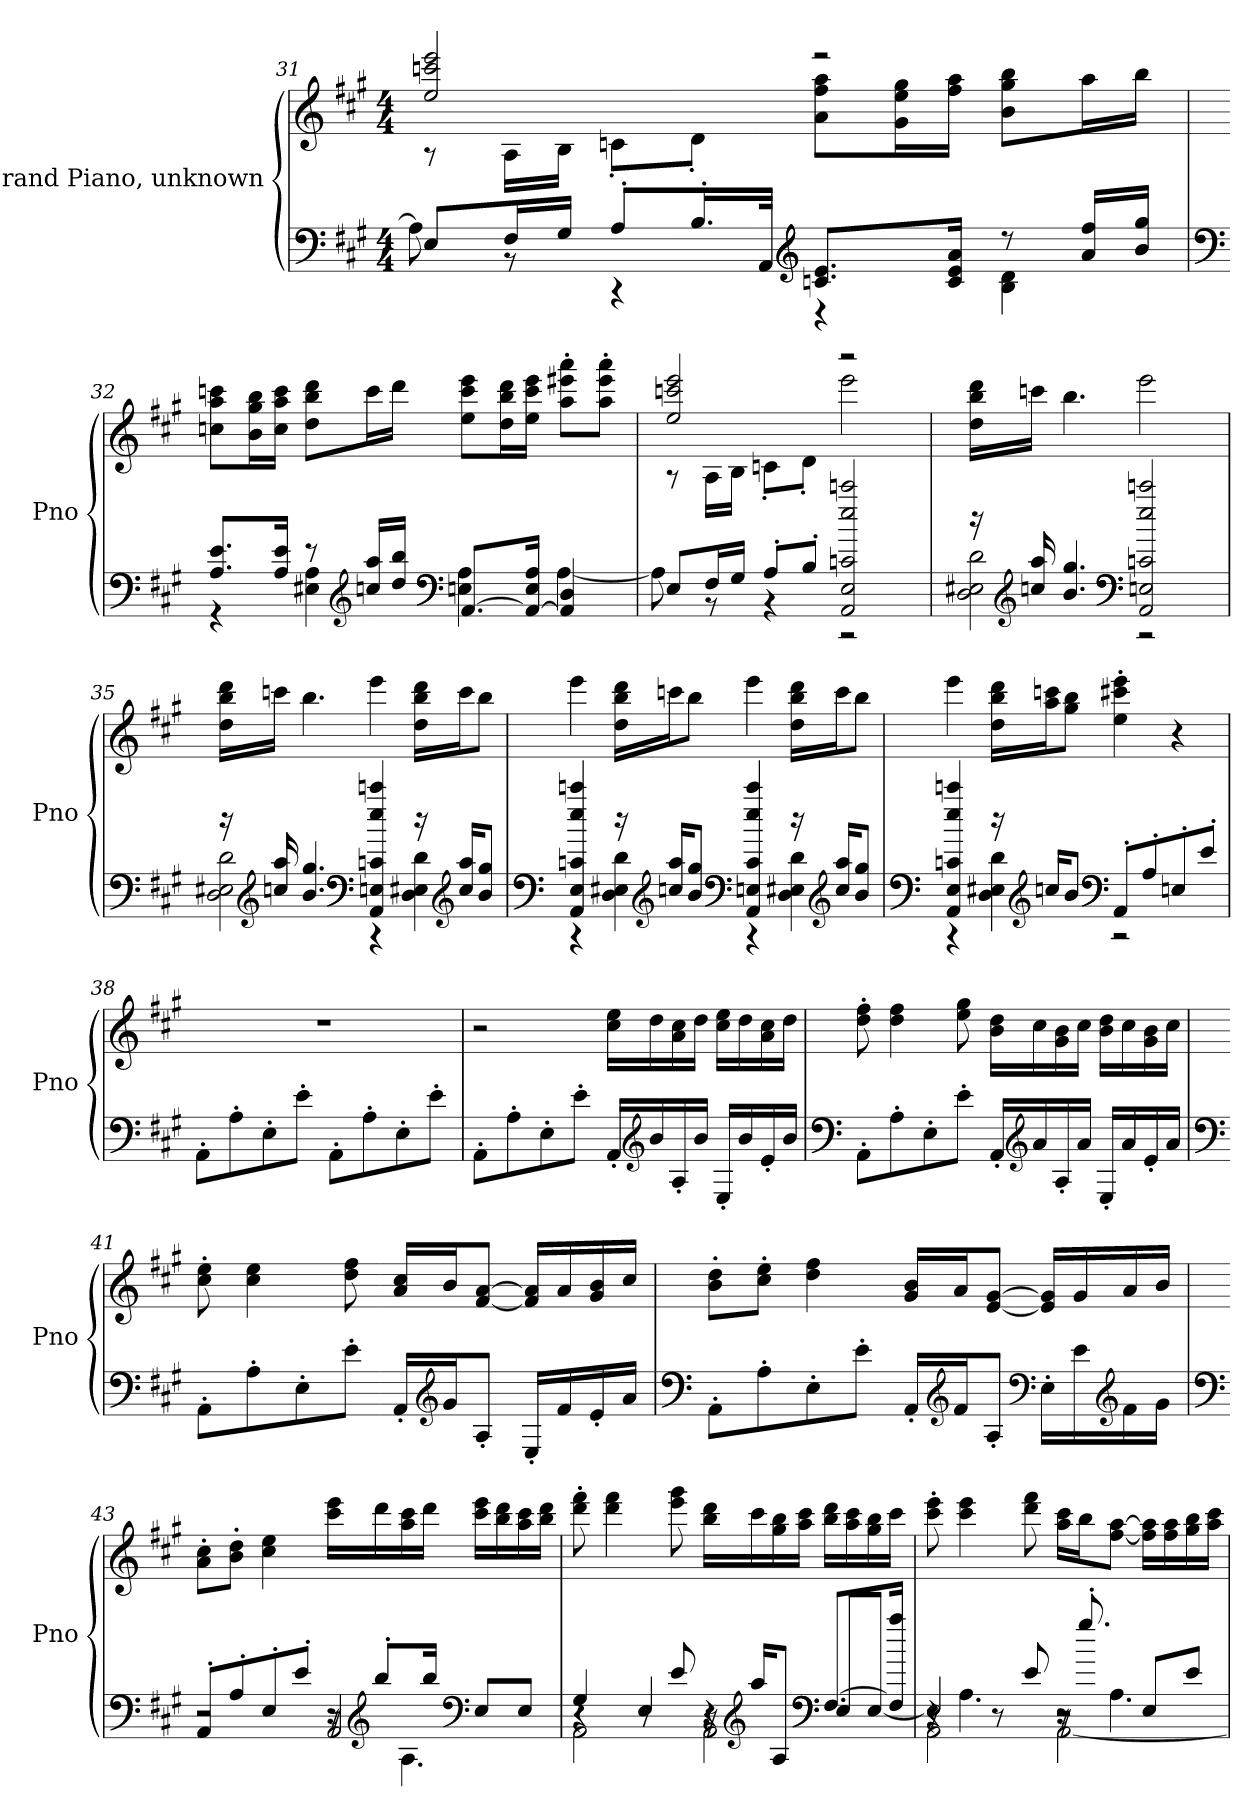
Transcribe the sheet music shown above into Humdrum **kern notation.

**kern	**kern
*part1	*part1
*staff2	*staff1
*I"Grand Piano, unknown	*
*I'Pno	*
!!LO:LB:g=z
*clefF4	*clefG2
*k[f#c#g#]	*k[f#c#g#]
*M4/4	*M4/4
=31	=31
*^	*^
8E/L	8A\]	2ee/ 2cccn/ 2eee/	8r
16F#/L	8r	.	16A\LL
16G#/JJ	.	.	16B\JJ
8A'/L	4r	.	8cn'\L
16.B'/L	.	.	8d'\J
32AA/JJk	.	.	.
*clefG2	*	*	*
8.cn/ 8.e/L	4r	2r	8a\ 8ff#\ 8aa\L
.	.	.	16g#\ 16ee\ 16gg#\L
16c/ 16e/ 16a/Jk	.	.	16ff#\ 16aa\JJ
8r	4B\ 4d\	.	8b\ 8gg#\ 8bb\L
16a/ 16ff#/LL	.	.	16aa\L
16b/ 16gg#/JJ	.	.	16bb\JJ
*	*	*v	*v
=32	=32	=32
*clefF4	*	*
8.A/ 8.e/L	4r	8ccn\ 8aa\ 8cccn\L
.	.	16b\ 16gg#\ 16bb\L
16A/ 16e/Jk	.	16cc\ 16aa\ 16ccc\JJ
8r	4E#X\ 4A\	8dd\ 8bb\ 8ddd\L
*clefG2	*	*
16ccn/ 16aa/LL	.	16ccc\L
16dd/ 16bb/JJ	.	16ddd\JJ
*clefF4	*	*
[8.AA/L	4En\ 4A\	8ee\ 8ccc\ 8eee\L
.	.	16dd\ 16bb\ 16ddd\L
16AA/_ 16E/ 16A/Jk	.	16ee\ 16ccc\ 16eee\JJ
4AA/] 4D/	[4A\	8aa\' 8eee#X\' 8aaa\'L
.	.	8aa\' 8eee#\' 8aaa\'J
!!LO:LB:g=z
=33	=33	=33
*	*	*^
8E/L	8A\]	2ee/ 2cccn/ 2eee/	8r
16F#/L	8r	.	16A\LL
16G#/JJ	.	.	16B\JJ
8A'/L	4r	.	8cn'\L
8B'/J	.	.	8d'\J
2AA/ 2E/ 2cn/ 2ee/ 2cccn/	2r	2r	2eee\
*	*	*v	*v
=34	=34	=34
16r	2D\ 2E#X\ 2d\	16dd\ 16bb\ 16ddd\LL
*clefG2	*	*
16ccn/ 16aa/	.	16cccn\JJ
4.b/ 4.gg#/	.	4.bb\
*clefF4	*	*
2AA/ 2En/ 2cn/ 2ee/ 2cccn/	2r	2eee\
=35	=35	=35
16r	2D\ 2E#X\ 2d\	16dd\ 16bb\ 16ddd\LL
*clefG2	*	*
16ccn/ 16aa/	.	16cccn\JJ
4.b/ 4.gg#/	.	4.bb\
*clefF4	*	*
4AA/ 4En/ 4cn/ 4ee/ 4cccn/	4r	4eee\
16r	4D\ 4E#X\ 4d\	16dd\ 16bb\ 16ddd\LL
*clefG2	*	*
16cc/ 16aa/KL	.	16ccc\J
8b/ 8gg#/J	.	8bb\J
!!LO:LB:g=z
=36	=36	=36
*clefF4	*	*
4AA/ 4E/ 4cn/ 4ee/ 4cccn/	4r	4eee\
16r	4D\ 4E#X\ 4d\	16dd\ 16bb\ 16ddd\LL
*clefG2	*	*
16ccn/ 16aa/KL	.	16cccn\J
8b/ 8gg#/J	.	8bb\J
*clefF4	*	*
4AA/ 4En/ 4c/ 4ee/ 4ccc/	4r	4eee\
16r	4D\ 4E#X\ 4d\	16dd\ 16bb\ 16ddd\LL
*clefG2	*	*
16cc/ 16aa/KL	.	16ccc\J
8b/ 8gg#/J	.	8bb\J
=37	=37	=37
*clefF4	*	*
4AA/ 4E/ 4cn/ 4ee/ 4cccn/	4r	4eee\
16r	4D\ 4E#X\ 4d\	16dd\ 16bb\ 16ddd\LL
*clefG2	*	*
16ccn/KL	.	16aa\ 16cccn\J
8b/J	.	8gg#\ 8bb\J
*clefF4	*	*
8AA'/L	2r	4ee\' 4ccc#X\' 4eee\'
8A'/	.	.
8En'/	.	4r
8e'/J	.	.
*v	*v	*
!!LO:LB:g=z
=38	=38
8AA'\L	1r
8A'\	.
8E'\	.
8e'\J	.
8AA'\L	.
8A'\	.
8E'\	.
8e'\J	.
=39	=39
8AA'\L	2r
8A'\	.
8E'\	.
8e'\J	.
16AA'/LL	16cc#\ 16ee\LL
*clefG2	*
16b/	16dd\
16A'/	16a\ 16cc#\
16b/JJ	16dd\JJ
16E'/LL	16cc#\ 16ee\LL
16b/	16dd\
16e'/	16a\ 16cc#\
16b/JJ	16dd\JJ
=40	=40
*clefF4	*
8AA'\L	8dd\' 8ff#\'
8A'\	4dd\ 4ff#\
8E'\	.
8e'\J	8ee\ 8gg#\
16AA'/LL	16b\ 16dd\LL
*clefG2	*
16a/	16cc#\
16A'/	16g#\ 16b\
16a/JJ	16cc#\JJ
16E'/LL	16b\ 16dd\LL
16a/	16cc#\
16e'/	16g#\ 16b\
16a/JJ	16cc#\JJ
!!LO:PB:g=z
=41	=41
*clefF4	*
8AA'\L	8cc#\' 8ee\'
8A'\	4cc#\ 4ee\
8E'\	.
8e'\J	8dd\ 8ff#\
16AA'/LL	16a/ 16cc#/LL
*clefG2	*
16g#/J	16b/J
8A'/J	[8f#/ [8a/J
16E'/LL	16f#/] 16a/]LL
16f#/	16a/
16e'/	16g#/ 16b/
16a/JJ	16cc#/JJ
=42	=42
*clefF4	*
8AA'\L	8b\' 8dd\'L
8A'\	8cc#\' 8ee\'J
8E'\	4dd\ 4ff#\
8e'\J	.
16AA'/LL	16g#/ 16b/LL
*clefG2	*
16f#/J	16a/J
8A'/J	[8e/ [8g#/J
*clefF4	*
16E'\LL	16e/] 16g#/]LL
16e\	16g#/
*clefG2	*
16f#\	16a/
16g#\JJ	16b/JJ
!!LO:LB:g=z
=43	=43
*clefF4	*
*^	*
*	*^	*
8AA'/L	2r	2r	8a\' 8cc#\'L
8A'/	.	.	8b\' 8dd\'J
8E'/	.	.	4cc#\ 4ee\
8e'/J	.	.	.
16r	8r	2AA/	16ccc#\ 16eee\LL
*clefG2	*	*	*
8bb'/L	.	.	16ddd\
.	4.A\	.	16aa\ 16ccc#\
16bb/Jk	.	.	16ddd\JJ
*clefF4	*	*	*
8E/L	.	.	16ccc#\ 16eee\LL
.	.	.	16bb\ 16ddd\
8E/J	.	.	16aa\ 16ccc#\
.	.	.	16bb\ 16ddd\JJ
=44	=44	=44	=44
4G#/	4r	2AA\	8ddd\' 8fff#\'
.	.	.	4ddd\ 4fff#\
8r	4E/	.	.
8e/	.	.	8eee\ 8ggg#\
16r	4r	2AA\	16bb\ 16ddd\LL
*clefG2	*	*	*
16aa/KL	.	.	16ccc#\
8A/J	.	.	16gg#\ 16bb\
.	.	.	16aa\ 16ccc#\JJ
*clefF4	*	*	*
[8.F#/L	8E/L	.	16bb\ 16ddd\LL
.	.	.	16aa\ 16ccc#\
.	[8E/J	.	16gg#\ 16bb\
16F#/] 16aa/Jk	.	.	16ccc#\JJ
!!LO:LB:g=z
=45	=45	=45	=45
*	*	*^	*
4r	8r	2E/]	2AA\	8ccc#\' 8eee\'
.	4.A\	.	.	4ccc#\ 4eee\
8r	.	.	.	.
8e/	.	.	.	8ddd\ 8fff#\
16r	8r	2r	[2AA\	16aa\ 16ccc#\LL
8.gg#'/	.	.	.	16bb\J
.	4.A\	.	.	[8ff#\ [8aa\J
8E/L	.	.	.	16ff#\] 16aa\]LL
.	.	.	.	16ff#\ 16aa\
8e/J	.	.	.	16gg#\ 16bb\
.	.	.	.	16aa\ 16ccc#\JJ
*v	*v	*v	*v	*
=	=
*-	*-
